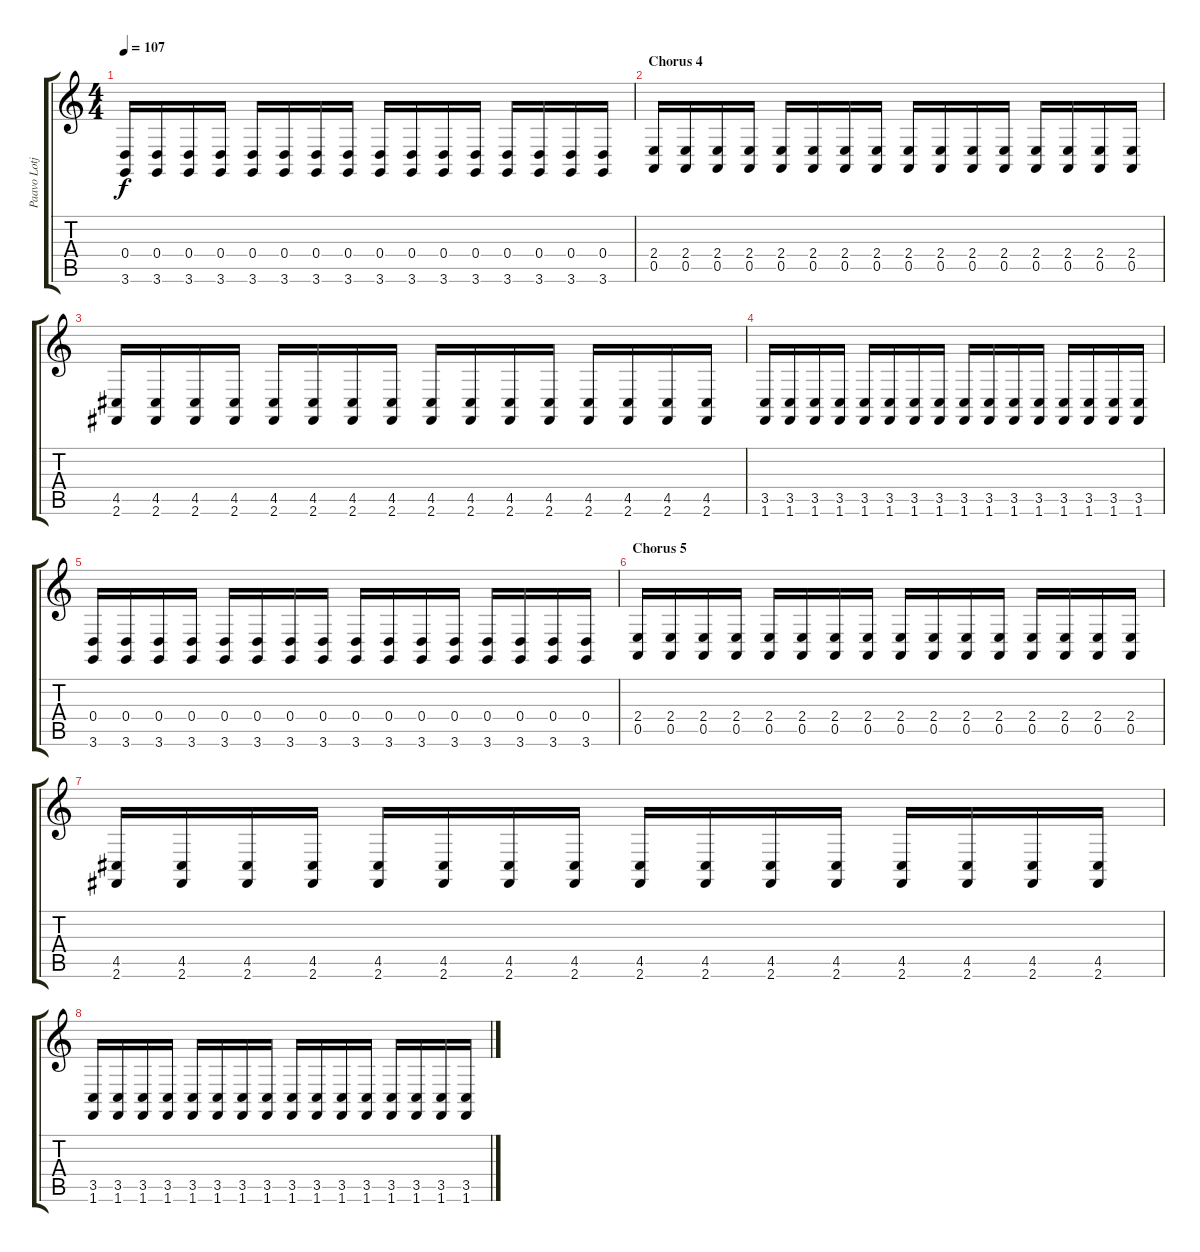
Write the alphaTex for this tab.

\track ("Paavo Lotjonen" "Paavo Lotj") {instrument cello}
\staff {score tabs}
\tuning (E4 B3 G3 D3 A2 E2) {hide}
\ts (4 4)
\tempo 107
\clef g2
\ks c
(0.4 3.6).16{dy f} (0.4 3.6).16 (0.4 3.6).16 (0.4 3.6).16 (0.4 3.6).16 (0.4 3.6).16 (0.4 3.6).16 (0.4 3.6).16 (0.4 3.6).16 (0.4 3.6).16 (0.4 3.6).16 (0.4 3.6).16 (0.4 3.6).16 (0.4 3.6).16 (0.4 3.6).16 (0.4 3.6).16 |
\section ("" "Chorus 4")
(2.4 0.5).16 (2.4 0.5).16 (2.4 0.5).16 (2.4 0.5).16 (2.4 0.5).16 (2.4 0.5).16 (2.4 0.5).16 (2.4 0.5).16 (2.4 0.5).16 (2.4 0.5).16 (2.4 0.5).16 (2.4 0.5).16 (2.4 0.5).16 (2.4 0.5).16 (2.4 0.5).16 (2.4 0.5).16 |
(4.5 2.6).16 (4.5 2.6).16 (4.5 2.6).16 (4.5 2.6).16 (4.5 2.6).16 (4.5 2.6).16 (4.5 2.6).16 (4.5 2.6).16 (4.5 2.6).16 (4.5 2.6).16 (4.5 2.6).16 (4.5 2.6).16 (4.5 2.6).16 (4.5 2.6).16 (4.5 2.6).16 (4.5 2.6).16 |
(3.5 1.6).16 (3.5 1.6).16 (3.5 1.6).16 (3.5 1.6).16 (3.5 1.6).16 (3.5 1.6).16 (3.5 1.6).16 (3.5 1.6).16 (3.5 1.6).16 (3.5 1.6).16 (3.5 1.6).16 (3.5 1.6).16 (3.5 1.6).16 (3.5 1.6).16 (3.5 1.6).16 (3.5 1.6).16 |
(0.4 3.6).16 (0.4 3.6).16 (0.4 3.6).16 (0.4 3.6).16 (0.4 3.6).16 (0.4 3.6).16 (0.4 3.6).16 (0.4 3.6).16 (0.4 3.6).16 (0.4 3.6).16 (0.4 3.6).16 (0.4 3.6).16 (0.4 3.6).16 (0.4 3.6).16 (0.4 3.6).16 (0.4 3.6).16 |
\section ("" "Chorus 5")
(2.4 0.5).16 (2.4 0.5).16 (2.4 0.5).16 (2.4 0.5).16 (2.4 0.5).16 (2.4 0.5).16 (2.4 0.5).16 (2.4 0.5).16 (2.4 0.5).16 (2.4 0.5).16 (2.4 0.5).16 (2.4 0.5).16 (2.4 0.5).16 (2.4 0.5).16 (2.4 0.5).16 (2.4 0.5).16 |
(4.5 2.6).16 (4.5 2.6).16 (4.5 2.6).16 (4.5 2.6).16 (4.5 2.6).16 (4.5 2.6).16 (4.5 2.6).16 (4.5 2.6).16 (4.5 2.6).16 (4.5 2.6).16 (4.5 2.6).16 (4.5 2.6).16 (4.5 2.6).16 (4.5 2.6).16 (4.5 2.6).16 (4.5 2.6).16 |
(3.5 1.6).16 (3.5 1.6).16 (3.5 1.6).16 (3.5 1.6).16 (3.5 1.6).16 (3.5 1.6).16 (3.5 1.6).16 (3.5 1.6).16 (3.5 1.6).16 (3.5 1.6).16 (3.5 1.6).16 (3.5 1.6).16 (3.5 1.6).16 (3.5 1.6).16 (3.5 1.6).16 (3.5 1.6).16
